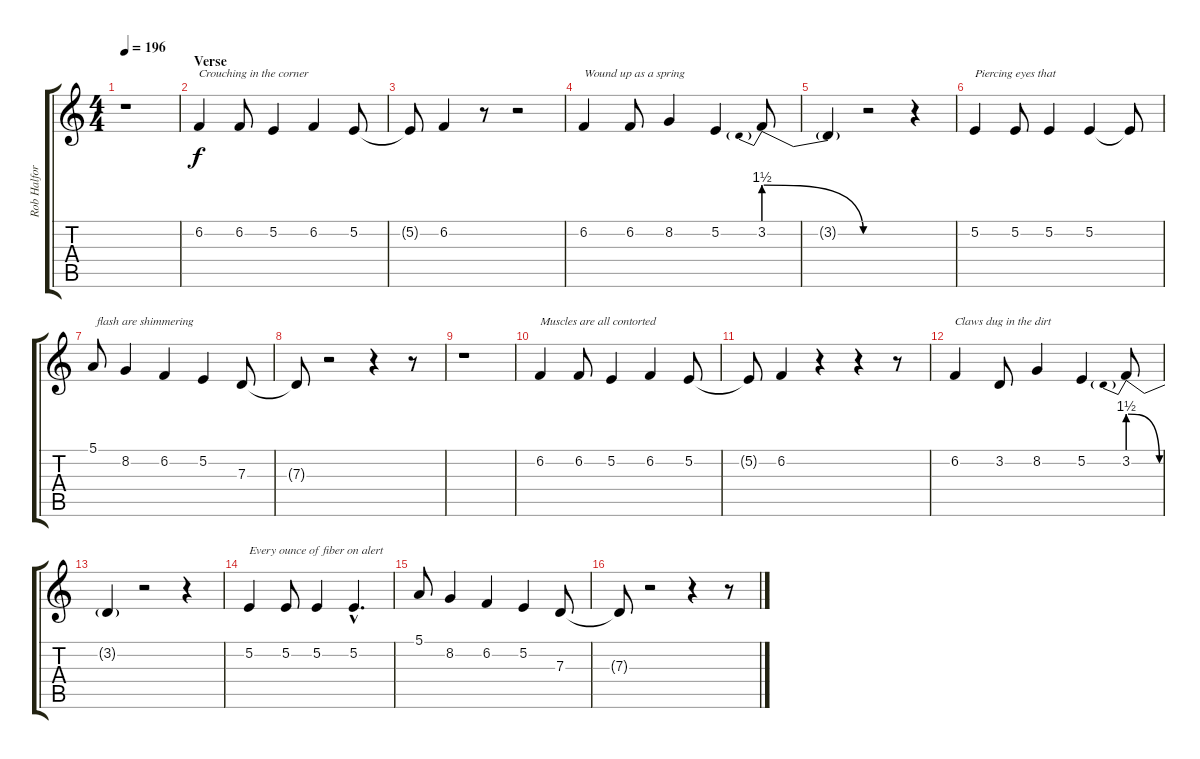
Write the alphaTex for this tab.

\track ("Rob Halford" "Rob Halfor") {instrument lead8bassandlead}
\staff {score tabs}
\tuning (E4 B3 G3 D3 A2 E2) {hide}
\ts (4 4)
\tempo 196
\clef g2
\ks c
r.1{dy f} |
\section ("" "Verse")
6.2.4{txt "Crouching in the corner"} 6.2.8 5.2.4 6.2.4 5.2.8 |
5.2{t}.8 6.2.4 r.8 r.2 |
6.2.4{txt "Wound up as a spring"} 6.2.8 8.2.4 5.2.4 3.2{be (prebendrelease 0 6 60 0)}.8 |
3.2{t}.4 r.2 r.4 |
5.2.4{txt "Piercing eyes that"} 5.2.8 5.2.4 5.2.4 5.2{t}.8 |
5.1.8{txt " flash are shimmering"} 8.2.4 6.2.4 5.2.4 7.3.8 |
7.3{t}.8 r.2 r.4 r.8 |
r.1 |
6.2.4{txt "Muscles are all contorted"} 6.2.8 5.2.4 6.2.4 5.2.8 |
5.2{t}.8 6.2.4 r.4 r.4 r.8 |
6.2.4{txt "Claws dug in the dirt"} 3.2.8 8.2.4 5.2.4 3.2{be (prebendrelease 0 6 60 0)}.8 |
3.2{t}.4 r.2 r.4 |
5.2.4{txt "Every ounce of fiber on alert"} 5.2.8 5.2.4 5.2{hac}.4{d} |
5.1.8 8.2.4 6.2.4 5.2.4 7.3.8 |
7.3{t}.8 r.2 r.4 r.8
